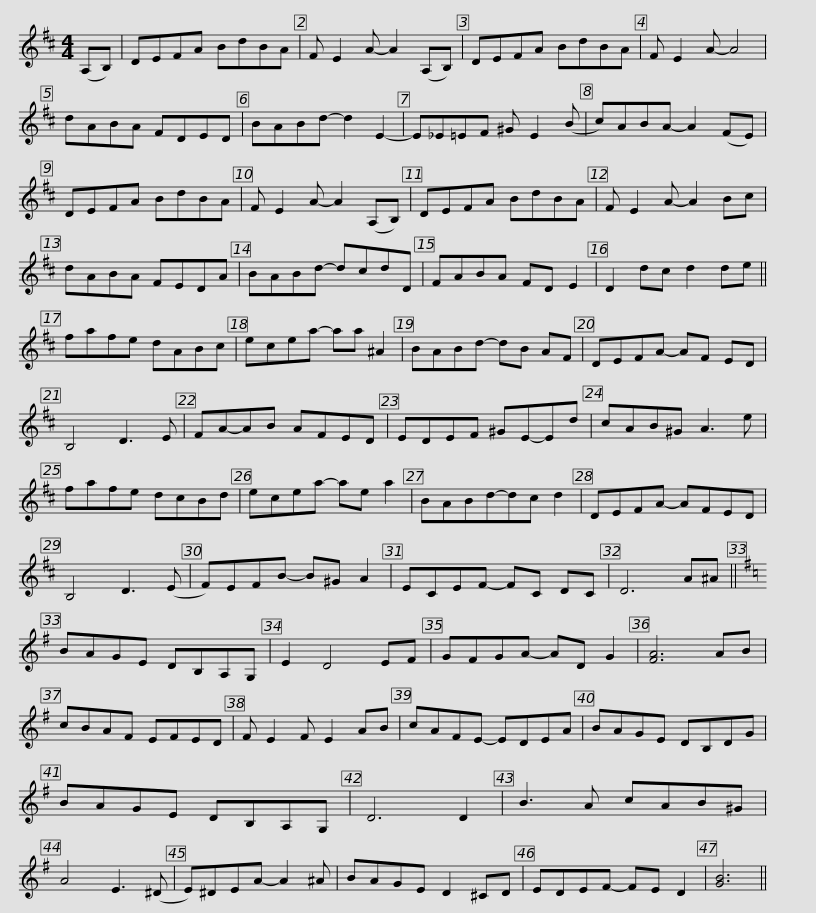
X:1
L:1/8
M:4/4
I:linebreak $
K:D
V:1 treble
V:1
 (A,B,) | DEFA BdBA | F E2 A- A2 (A,B,) | DEFA BdBA | F E2 A- A4 | %5
 dABA FDED |$ BABd- d2 E2- | E_E=EF ^G E2 (B | c)ABA- A2 (FE) | DEFA BdBA | %10
 F E2 A- A2 (A,B,) |$ DEFA BdBA | F E2 A- A2 Bc | dABA FEDA | BABd- dcdD | %15
 FABA FD E2 | D2 dc d2 de ||$ fafe dABc | ecea- aa ^A2 | BABd- dB AF | %20
 DEFA- AF ED | B,4 D3 E | FA-AB AFED |$ EDEF ^GE-Ed | cAB^G A3 e | %25
 fafe dcBd | ecea- ae a2 | BABd-dc d2 |$ DEFA- AFED | B,4 D3 (E | %30
 F)EFB- B^G A2 | ECEF- FC DC | D6 A^A ||[K:G] BAGE DB,A,G, |$ E2 D4 EF | %35
 GFGA- AD G2 | [FA]6 AB | cBAF EFED | F E2 F E2 AB | cAFE- EDEA |$ %40
 BAGE DB,DG | BAGE DB,A,G, | D6 D2 | B3 A cAB^G | A4 E3 (^D | %45
 E)^DEA- A2 ^A |$ BAGE D2 ^CD | EDEF- FE D2 | [GB]6 || %49
